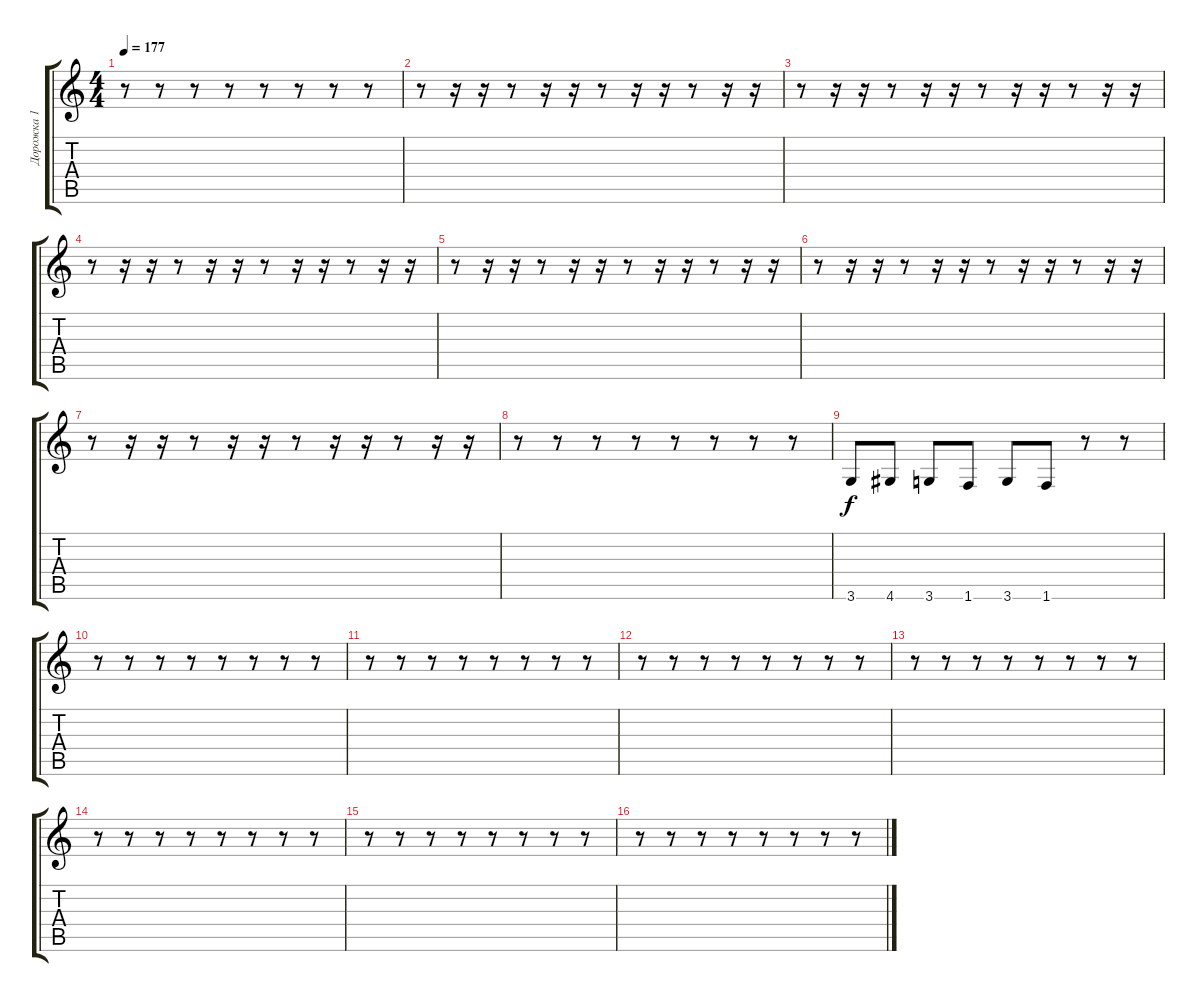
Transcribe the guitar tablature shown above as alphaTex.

\track ("Дорожка 1" "Дорожка 1") {instrument electricbassfinger}
\staff {score tabs}
\tuning (E4 B3 G3 D3 A2 E2) {hide}
\ts (4 4)
\tempo 177
\clef g2
\ks c
r.8{dy f} r.8 r.8 r.8 r.8 r.8 r.8 r.8 |
r.8 r.16 r.16 r.8 r.16 r.16 r.8 r.16 r.16 r.8 r.16 r.16 |
r.8 r.16 r.16 r.8 r.16 r.16 r.8 r.16 r.16 r.8 r.16 r.16 |
r.8 r.16 r.16 r.8 r.16 r.16 r.8 r.16 r.16 r.8 r.16 r.16 |
r.8 r.16 r.16 r.8 r.16 r.16 r.8 r.16 r.16 r.8 r.16 r.16 |
r.8 r.16 r.16 r.8 r.16 r.16 r.8 r.16 r.16 r.8 r.16 r.16 |
r.8 r.16 r.16 r.8 r.16 r.16 r.8 r.16 r.16 r.8 r.16 r.16 |
r.8 r.8 r.8 r.8 r.8 r.8 r.8 r.8 |
3.6.8 4.6.8 3.6.8 1.6.8 3.6.8 1.6.8 r.8 r.8 |
r.8 r.8 r.8 r.8 r.8 r.8 r.8 r.8 |
r.8 r.8 r.8 r.8 r.8 r.8 r.8 r.8 |
r.8 r.8 r.8 r.8 r.8 r.8 r.8 r.8 |
r.8 r.8 r.8 r.8 r.8 r.8 r.8 r.8 |
r.8 r.8 r.8 r.8 r.8 r.8 r.8 r.8 |
r.8 r.8 r.8 r.8 r.8 r.8 r.8 r.8 |
r.8 r.8 r.8 r.8 r.8 r.8 r.8 r.8
